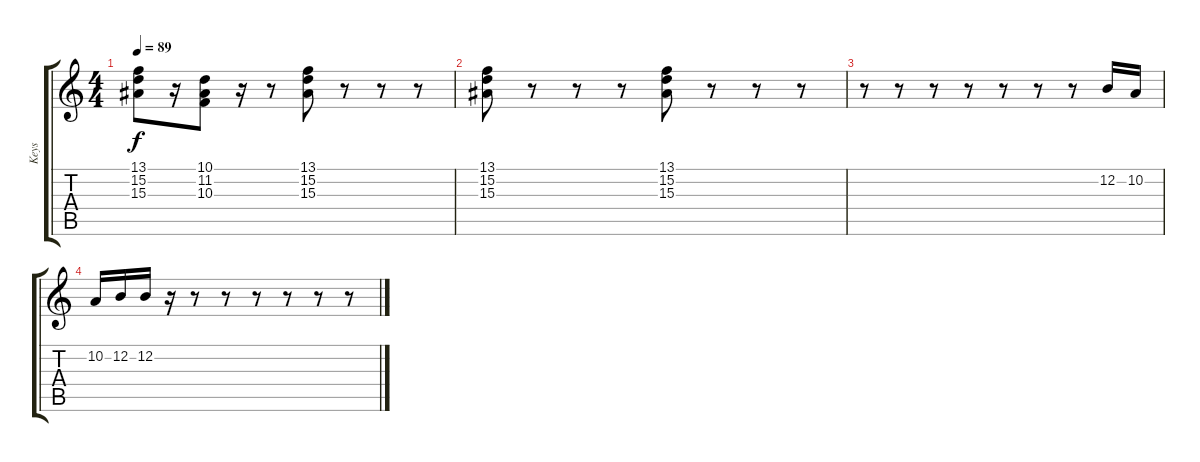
\track ("Keys" "Keys") {instrument acousticgrandpiano}
\staff {score tabs}
\tuning (E4 B3 G3 D3 A2 E2) {hide}
\ts (4 4)
\tempo 89
\clef g2
\ks c
(13.1 15.2 15.3).8{dy f} r.16 (10.1 11.2 10.3).8 r.16 r.8 (13.1 15.2 15.3).8 r.8 r.8 r.8 |
(13.1 15.2 15.3).8 r.8 r.8 r.8 (13.1 15.2 15.3).8 r.8 r.8 r.8 |
r.8 r.8 r.8 r.8 r.8 r.8 r.8 12.2.16 10.2.16 |
10.2.16 12.2.16 12.2.16 r.16 r.8 r.8 r.8 r.8 r.8 r.8
